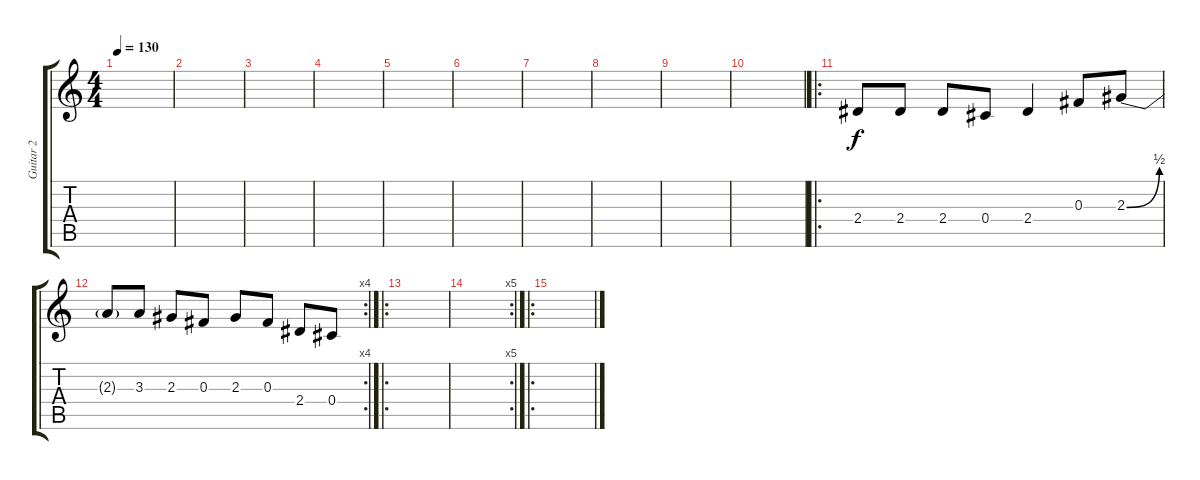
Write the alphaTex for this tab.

\track ("Guitar 2" "Guitar 2") {instrument distortionguitar}
\staff {score tabs}
\tuning (Eb4 Bb3 Gb3 Db3 Ab2 Eb2) {hide}
\ts (4 4)
\tempo 130
\clef g2
\ks c
|
|
|
|
|
|
|
|
|
|
\ro
2.4.8 2.4.8 2.4.8 0.4.8 2.4.4 0.3.8 2.3{be (bend 0 0 60 2)}.8 |
\rc 4
2.3{t}.8 3.3.8 2.3.8 0.3.8 2.3.8 0.3.8 2.4.8 0.4.8 |
\ro
|
\rc 5
|
\ro
